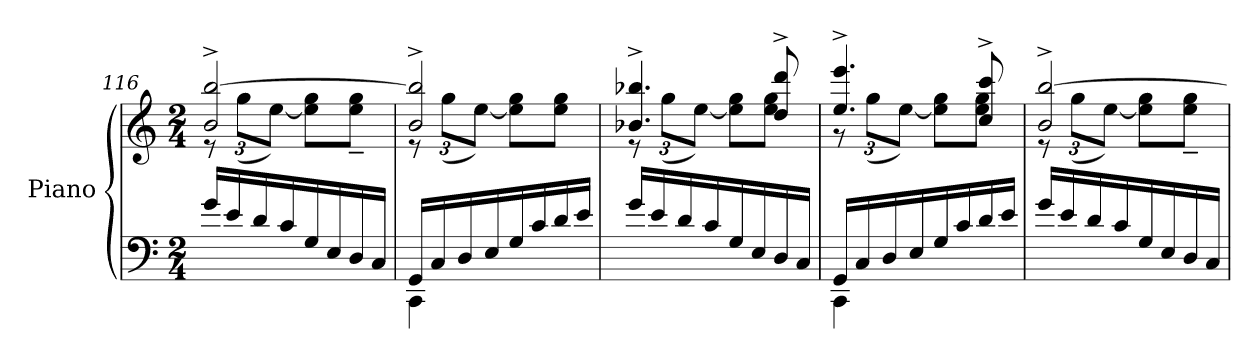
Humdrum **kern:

**kern	**kern
*part1	*part1
*staff2	*staff1
*I"Piano	*
*I'Pno.	*
*clefF4	*clefG2
*k[]	*k[]
*M2/4	*M2/4
=116	=116
*	*^
*	*	*Xbrackettup
16g/LL	2b/^ [2bb/^	12r
16e/	.	.
.	.	(>12gg\L
16d/	.	.
.	.	[12ee\J)
16c/	.	.
16G/	.	8ee\] 8gg\L
16E/	.	.
16D/	.	8ee\~> 8gg\~>J
16C/JJ	.	.
!!LO:LB:g=z	!!
=117	=117	=117
*^	*	*
16GG/LL	4CC\	2b/^< 2bb/]^<	12r
16C/	.	.	.
.	.	.	(>12gg\L
16D/	.	.	.
.	.	.	[12ee\J)
16E/	.	.	.
16G/	4ryy	.	8ee\] 8gg\L
16c/	.	.	.
16d/	.	.	8ee\ 8gg\J
16e/JJ	.	.	.
*v	*v	*	*
=118	=118	=118
16g/LL	4.b-X/^> 4.bb-X/^>	12r
16e/	.	.
.	.	(>12gg\L
16d/	.	.
.	.	[12ee\J)
16c/	.	.
16G/	.	8ee\] 8gg\L
16E/	.	.
16D/	8dd/^ 8ddd/^	8ee\ 8gg\J
16C/JJ	.	.
=119	=119	=119
*^	*	*
16GG/LL	4CC\	4.ee/^> 4.eee/^>	12r
16C/	.	.	.
.	.	.	(>12gg\L
16D/	.	.	.
.	.	.	[12ee\J)
16E/	.	.	.
16G/	4ryy	.	8ee\] 8gg\L
16c/	.	.	.
16d/	.	8cc/^ 8ccc/^	8ee\ 8gg\J
16e/JJ	.	.	.
*v	*v	*	*
=120	=120	=120
16g/LL	2b/^ [2bb/^	12r
16e/	.	.
.	.	(>12gg\L
16d/	.	.
.	.	[12ee\J)
16c/	.	.
16G/	.	8ee\] 8gg\L
16E/	.	.
16D/	.	8ee\~> 8gg\~>J
16C/JJ	.	.
*	*v	*v
=	=
*-	*-
